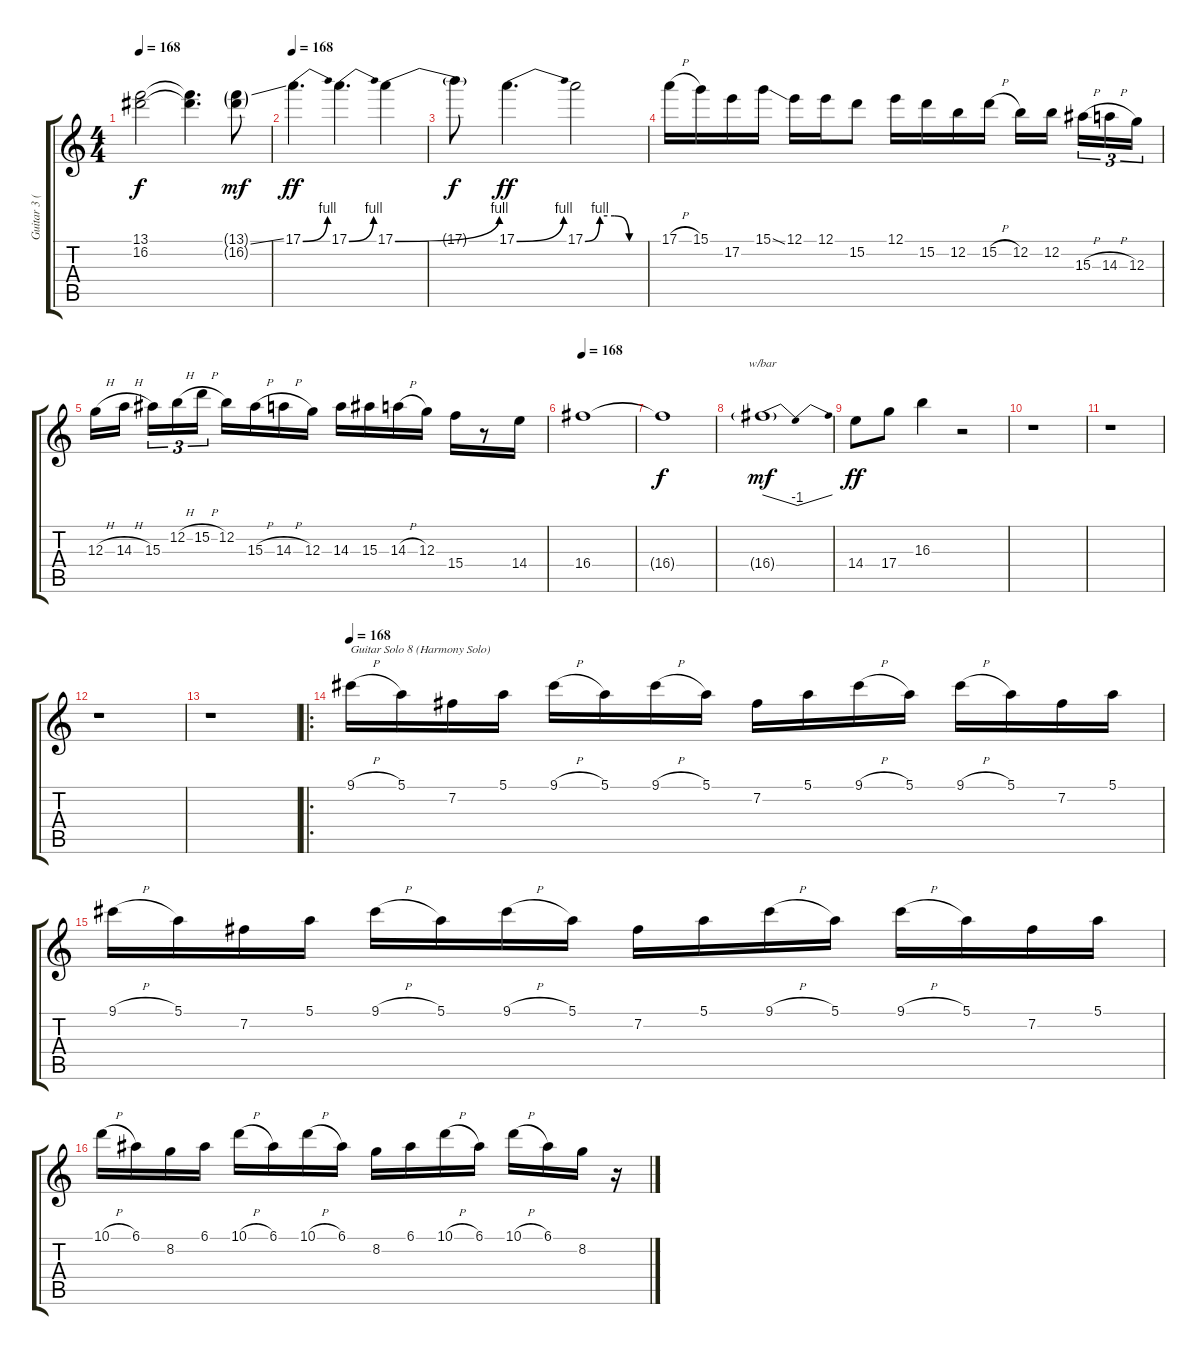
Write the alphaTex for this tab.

\track ("Guitar 3 (Dave Mustaine's Solos)" "Guitar 3 (") {instrument distortionguitar}
\staff {score tabs}
\tuning (E4 B3 G3 D3 A2 E2) {hide}
\ts (4 4)
\tempo 168
\clef g2
\ks c
(13.1{t} 16.2{t}).2{dy f} (13.1{t} 16.2{t}).4{d} (13.1{ss g} 16.2{g}).8{dy mf} |
\tempo 168
17.1{be (bend 0 0 60 4)}.4{d dy ff} 17.1{be (bend 0 0 60 4)}.4{d} 17.1{be (bend 0 0 60 4)}.4 |
17.1{t}.8{dy f} 17.1{be (bend 0 0 60 4)}.4{d dy ff} 17.1{be (custom 0 0 15 4 30 4 45 0 60 0)}.2 |
17.1{h}.16 15.1.16 17.2.16 15.1{ss}.16 12.1.16 12.1.16 15.2.8 12.1.16 15.2.16 12.2.16 15.2{h}.16 12.2.16 12.2.16 15.3{h}.16{tu (3 2)} 14.3{h}.16{tu (3 2)} 12.3.16{tu (3 2)} |
12.3{h}.16 14.3{h}.16 15.3.16{tu (3 2)} 12.2{h}.16{tu (3 2)} 15.2{h}.16{tu (3 2)} 12.2.16 15.3{h}.16 14.3{h}.16 12.3.16 14.3.16 15.3.16 14.3{h}.16 12.3.16 15.4.16 r.8 14.4.16 |
\tempo 168
16.4.1 |
16.4{t}.1{dy f} |
16.4{g}.1{tbe (dip default 0 0 30 -4 60 0) dy mf} |
14.4.8{dy ff} 17.4.8 16.3.4 r.2 |
r.1 |
r.1 |
r.1 |
r.1 |
\ro
\tempo 168
9.1{h}.16{txt "Guitar Solo 8 (Harmony Solo)"} 5.1.16 7.2.16 5.1.16 9.1{h}.16 5.1.16 9.1{h}.16 5.1.16 7.2.16 5.1.16 9.1{h}.16 5.1.16 9.1{h}.16 5.1.16 7.2.16 5.1.16 |
9.1{h}.16 5.1.16 7.2.16 5.1.16 9.1{h}.16 5.1.16 9.1{h}.16 5.1.16 7.2.16 5.1.16 9.1{h}.16 5.1.16 9.1{h}.16 5.1.16 7.2.16 5.1.16 |
10.1{h}.16 6.1.16 8.2.16 6.1.16 10.1{h}.16 6.1.16 10.1{h}.16 6.1.16 8.2.16 6.1.16 10.1{h}.16 6.1.16 10.1{h}.16 6.1.16 8.2.16 r.16
